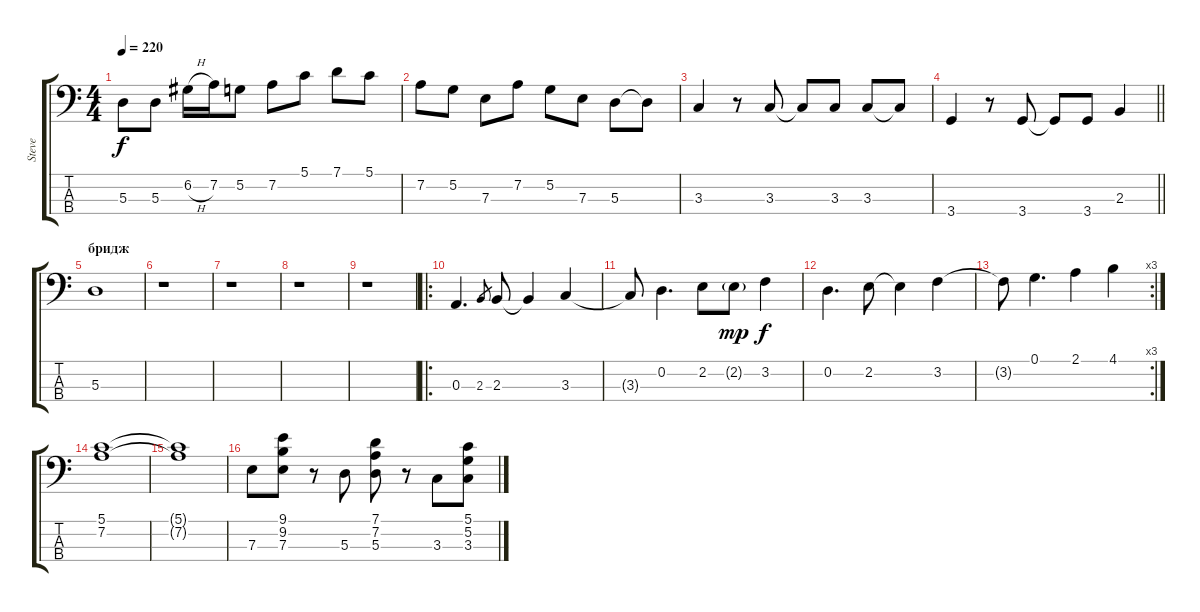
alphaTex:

\track ("Steve" "Steve") {instrument electricbassfinger}
\staff {score tabs}
\tuning (G2 D2 A1 E1) {hide}
\ts (4 4)
\tempo 220
\clef f4
\ks c
5.3.8{dy f} 5.3.8 6.2{h}.16 7.2.16 5.2.8 7.2.8 5.1.8 7.1.8 5.1.8 |
7.2.8 5.2.8 7.3.8 7.2.8 5.2.8 7.3.8 5.3.8 5.3{t}.8 |
3.3.4 r.8 3.3.8 3.3{t}.8 3.3.8 3.3.8 3.3{t}.8 |
\barLineRight lightlight
3.4.4 r.8 3.4.8 3.4{t}.8 3.4.8 2.3.4 |
\section ("" "бридж")
5.3.1 |
r.1 |
r.1 |
r.1 |
r.1 |
\ro
0.3.4{d} 2.3.8{gr} 2.3.8 2.3{t}.4 3.3.4 |
3.3{t}.8 0.2.4{d} 2.2.8 2.2{g}.8{dy mp} 3.2.4{dy f} |
0.2.4{d} 2.2.8 2.2{t}.4 3.2.4 |
\rc 3
3.2{t}.8 0.1.4{d} 2.1.4 4.1.4 |
(5.1 7.2).1 |
(5.1{t} 7.2{t}).1 |
7.3.8 (9.1 9.2 7.3).8 r.8 5.3.8 (7.1 7.2 5.3).8 r.8 3.3.8 (5.1 5.2 3.3).8
